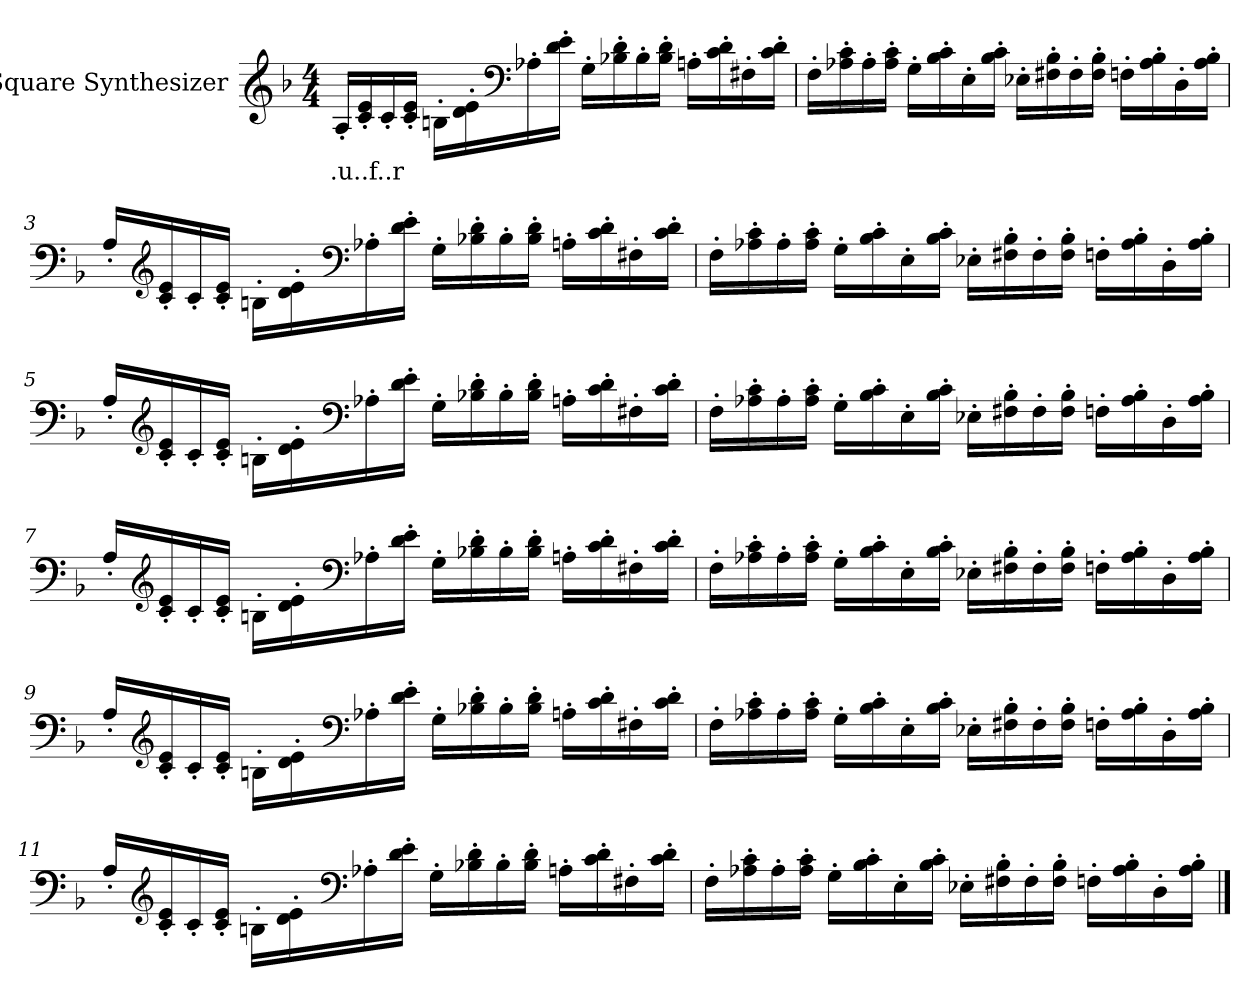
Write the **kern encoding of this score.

**kern	**text
*part1	*part1
*staff1	*staff1
*I"Square Synthesizer	*
*I'Synth.	*
*clefG2	*
*k[b-]	*
*M4/4	*
*MM100	*
=1	=1
!	!LO:LY:b
16A'/LL	.u..f..r
16c/' 16e/'	.
16c'/	.
16c/' 16e/'JJ	.
16Bn'\LL	.
16d\' 16e\'	.
*clefF4	*
16A-X'\	.
16d\' 16e\'JJ	.
16G'\LL	.
16B-X\' 16d\'	.
16B-'\	.
16B-\' 16d\'JJ	.
16An'\LL	.
16c\' 16d\'	.
16F#X'\	.
16c\' 16d\'JJ	.
=2	=2
16F'\LL	.
16A-X\' 16c\'	.
16A-'\	.
16A-\' 16c\'JJ	.
16G'\LL	.
16B-\' 16c\'	.
16E'\	.
16B-\' 16c\'JJ	.
16E-X'\LL	.
16F#X\' 16B-\'	.
16F#'\	.
16F#\' 16B-\'JJ	.
16Fn'\LL	.
16A-\' 16B-\'	.
16D'\	.
16A-\' 16B-\'JJ	.
!!LO:LB:g=z
=3	=3
16A'/LL	.
*clefG2	*
16c/' 16e/'	.
16c'/	.
16c/' 16e/'JJ	.
16Bn'\LL	.
16d\' 16e\'	.
*clefF4	*
16A-X'\	.
16d\' 16e\'JJ	.
16G'\LL	.
16B-X\' 16d\'	.
16B-'\	.
16B-\' 16d\'JJ	.
16An'\LL	.
16c\' 16d\'	.
16F#X'\	.
16c\' 16d\'JJ	.
=4	=4
16F'\LL	.
16A-X\' 16c\'	.
16A-'\	.
16A-\' 16c\'JJ	.
16G'\LL	.
16B-\' 16c\'	.
16E'\	.
16B-\' 16c\'JJ	.
16E-X'\LL	.
16F#X\' 16B-\'	.
16F#'\	.
16F#\' 16B-\'JJ	.
16Fn'\LL	.
16A-\' 16B-\'	.
16D'\	.
16A-\' 16B-\'JJ	.
!!LO:LB:g=z
=5	=5
16A'/LL	.
*clefG2	*
16c/' 16e/'	.
16c'/	.
16c/' 16e/'JJ	.
16Bn'\LL	.
16d\' 16e\'	.
*clefF4	*
16A-X'\	.
16d\' 16e\'JJ	.
16G'\LL	.
16B-X\' 16d\'	.
16B-'\	.
16B-\' 16d\'JJ	.
16An'\LL	.
16c\' 16d\'	.
16F#X'\	.
16c\' 16d\'JJ	.
=6	=6
16F'\LL	.
16A-X\' 16c\'	.
16A-'\	.
16A-\' 16c\'JJ	.
16G'\LL	.
16B-\' 16c\'	.
16E'\	.
16B-\' 16c\'JJ	.
16E-X'\LL	.
16F#X\' 16B-\'	.
16F#'\	.
16F#\' 16B-\'JJ	.
16Fn'\LL	.
16A-\' 16B-\'	.
16D'\	.
16A-\' 16B-\'JJ	.
!!LO:LB:g=z
=7	=7
16A'/LL	.
*clefG2	*
16c/' 16e/'	.
16c'/	.
16c/' 16e/'JJ	.
16Bn'\LL	.
16d\' 16e\'	.
*clefF4	*
16A-X'\	.
16d\' 16e\'JJ	.
16G'\LL	.
16B-X\' 16d\'	.
16B-'\	.
16B-\' 16d\'JJ	.
16An'\LL	.
16c\' 16d\'	.
16F#X'\	.
16c\' 16d\'JJ	.
=8	=8
16F'\LL	.
16A-X\' 16c\'	.
16A-'\	.
16A-\' 16c\'JJ	.
16G'\LL	.
16B-\' 16c\'	.
16E'\	.
16B-\' 16c\'JJ	.
16E-X'\LL	.
16F#X\' 16B-\'	.
16F#'\	.
16F#\' 16B-\'JJ	.
16Fn'\LL	.
16A-\' 16B-\'	.
16D'\	.
16A-\' 16B-\'JJ	.
!!LO:LB:g=z
=9	=9
16A'/LL	.
*clefG2	*
16c/' 16e/'	.
16c'/	.
16c/' 16e/'JJ	.
16Bn'\LL	.
16d\' 16e\'	.
*clefF4	*
16A-X'\	.
16d\' 16e\'JJ	.
16G'\LL	.
16B-X\' 16d\'	.
16B-'\	.
16B-\' 16d\'JJ	.
16An'\LL	.
16c\' 16d\'	.
16F#X'\	.
16c\' 16d\'JJ	.
=10	=10
16F'\LL	.
16A-X\' 16c\'	.
16A-'\	.
16A-\' 16c\'JJ	.
16G'\LL	.
16B-\' 16c\'	.
16E'\	.
16B-\' 16c\'JJ	.
16E-X'\LL	.
16F#X\' 16B-\'	.
16F#'\	.
16F#\' 16B-\'JJ	.
16Fn'\LL	.
16A-\' 16B-\'	.
16D'\	.
16A-\' 16B-\'JJ	.
!!LO:LB:g=z
=11	=11
16A'/LL	.
*clefG2	*
16c/' 16e/'	.
16c'/	.
16c/' 16e/'JJ	.
16Bn'\LL	.
16d\' 16e\'	.
*clefF4	*
16A-X'\	.
16d\' 16e\'JJ	.
16G'\LL	.
16B-X\' 16d\'	.
16B-'\	.
16B-\' 16d\'JJ	.
16An'\LL	.
16c\' 16d\'	.
16F#X'\	.
16c\' 16d\'JJ	.
=12	=12
16F'\LL	.
16A-X\' 16c\'	.
16A-'\	.
16A-\' 16c\'JJ	.
16G'\LL	.
16B-\' 16c\'	.
16E'\	.
16B-\' 16c\'JJ	.
16E-X'\LL	.
16F#X\' 16B-\'	.
16F#'\	.
16F#\' 16B-\'JJ	.
16Fn'\LL	.
16A-\' 16B-\'	.
16D'\	.
16A-\' 16B-\'JJ	.
==	==
*-	*-
